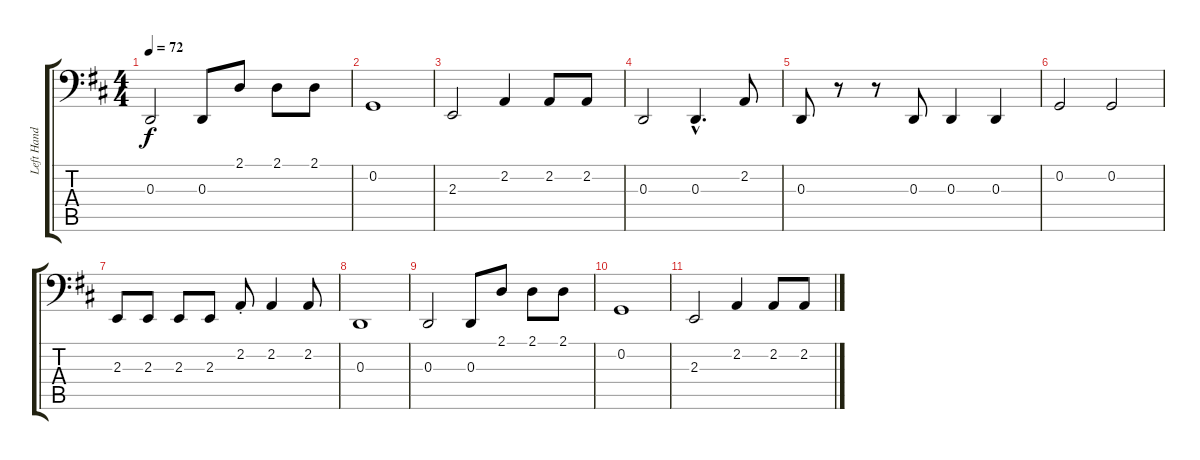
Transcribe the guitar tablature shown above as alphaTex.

\track ("Left Hand" "Left Hand") {instrument acousticgrandpiano}
\staff {score tabs}
\tuning (C3 G2 D2 A1 E1 B0) {hide}
\ts (4 4)
\tempo 72
\clef f4
\ks d
0.3.2{dy f} 0.3.8 2.1.8 2.1.8 2.1.8 |
0.2.1 |
2.3.2 2.2.4 2.2.8 2.2.8 |
0.3.2 0.3{hac}.4{d} 2.2.8 |
0.3.8 r.8 r.8 0.3.8 0.3.4 0.3.4 |
0.2.2 0.2.2{volume 11} |
2.3.8{volume 10} 2.3.8 2.3.8 2.3.8 2.2{st}.8{volume 9} 2.2.4 2.2.8 |
0.3.1{volume 8} |
0.3.2{volume 7} 0.3.8{volume 6} 2.1.8 2.1.8 2.1.8 |
0.2.1{volume 5} |
2.3.2{volume 4} 2.2.4{volume 2} 2.2.8 2.2.8
